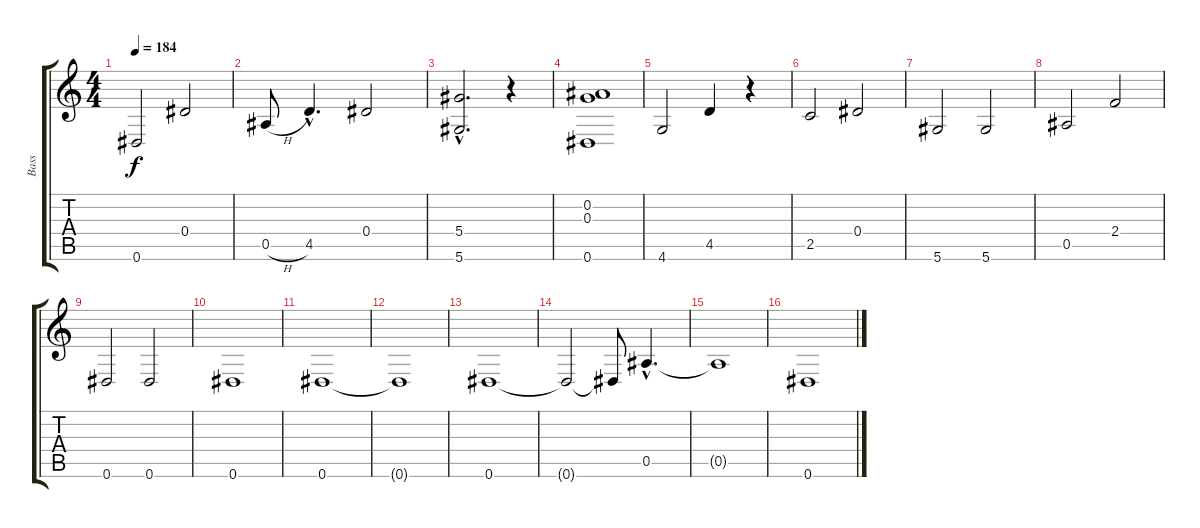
\track ("Bass" "Bass") {instrument acousticguitarnylon}
\staff {score tabs}
\tuning (Eb4 Bb3 G3 Eb3 Bb2 Eb2) {hide}
\ts (4 4)
\tempo 184
\clef g2
\ks c
0.6.2{dy f} 0.4.2 |
0.5{h}.8 4.5{hac}.4{d} 0.4.2 |
(5.4{hac} 5.6{hac}).2{d} r.4 |
(0.2 0.3 0.6).1 |
4.6.2 4.5.4 r.4 |
2.5.2 0.4.2 |
5.6.2 5.6.2 |
0.5.2 2.4.2 |
0.6.2 0.6.2 |
0.6.1 |
0.6.1 |
0.6{t}.1 |
0.6.1 |
0.6{t}.2 0.6{t}.8 0.5{hac}.4{d} |
0.5{t}.1 |
0.6.1
